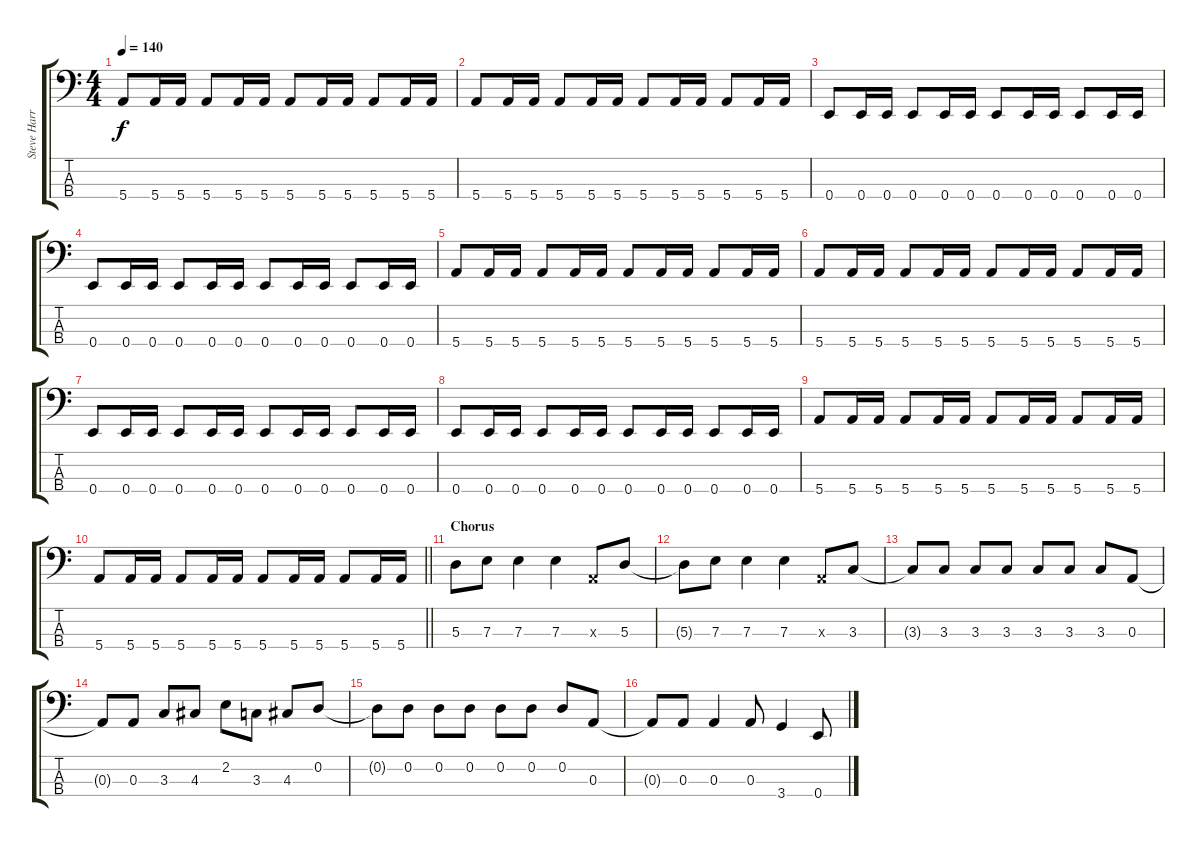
\track ("Steve Harris" "Steve Harr") {instrument electricbassfinger}
\staff {score tabs}
\tuning (G2 D2 A1 E1) {hide}
\ts (4 4)
\tempo 140
\clef f4
\ks c
5.4.8{dy f} 5.4.16 5.4.16 5.4.8 5.4.16 5.4.16 5.4.8 5.4.16 5.4.16 5.4.8 5.4.16 5.4.16 |
5.4.8 5.4.16 5.4.16 5.4.8 5.4.16 5.4.16 5.4.8 5.4.16 5.4.16 5.4.8 5.4.16 5.4.16 |
0.4.8 0.4.16 0.4.16 0.4.8 0.4.16 0.4.16 0.4.8 0.4.16 0.4.16 0.4.8 0.4.16 0.4.16 |
0.4.8 0.4.16 0.4.16 0.4.8 0.4.16 0.4.16 0.4.8 0.4.16 0.4.16 0.4.8 0.4.16 0.4.16 |
5.4.8 5.4.16 5.4.16 5.4.8 5.4.16 5.4.16 5.4.8 5.4.16 5.4.16 5.4.8 5.4.16 5.4.16 |
5.4.8 5.4.16 5.4.16 5.4.8 5.4.16 5.4.16 5.4.8 5.4.16 5.4.16 5.4.8 5.4.16 5.4.16 |
0.4.8 0.4.16 0.4.16 0.4.8 0.4.16 0.4.16 0.4.8 0.4.16 0.4.16 0.4.8 0.4.16 0.4.16 |
0.4.8 0.4.16 0.4.16 0.4.8 0.4.16 0.4.16 0.4.8 0.4.16 0.4.16 0.4.8 0.4.16 0.4.16 |
5.4.8 5.4.16 5.4.16 5.4.8 5.4.16 5.4.16 5.4.8 5.4.16 5.4.16 5.4.8 5.4.16 5.4.16 |
\barLineRight lightlight
5.4.8 5.4.16 5.4.16 5.4.8 5.4.16 5.4.16 5.4.8 5.4.16 5.4.16 5.4.8 5.4.16 5.4.16 |
\section ("" "Chorus")
5.3.8 7.3.8 7.3.4 7.3.4 0.3{x}.8 5.3.8 |
5.3{t}.8 7.3.8 7.3.4 7.3.4 0.3{x}.8 3.3.8 |
3.3{t}.8 3.3.8 3.3.8 3.3.8 3.3.8 3.3.8 3.3.8 0.3.8 |
0.3{t}.8 0.3.8 3.3.8 4.3.8 2.2.8 3.3.8 4.3.8 0.2.8 |
0.2{t}.8 0.2.8 0.2.8 0.2.8 0.2.8 0.2.8 0.2.8 0.3.8 |
0.3{t}.8 0.3.8 0.3.4 0.3.8 3.4.4 0.4.8
